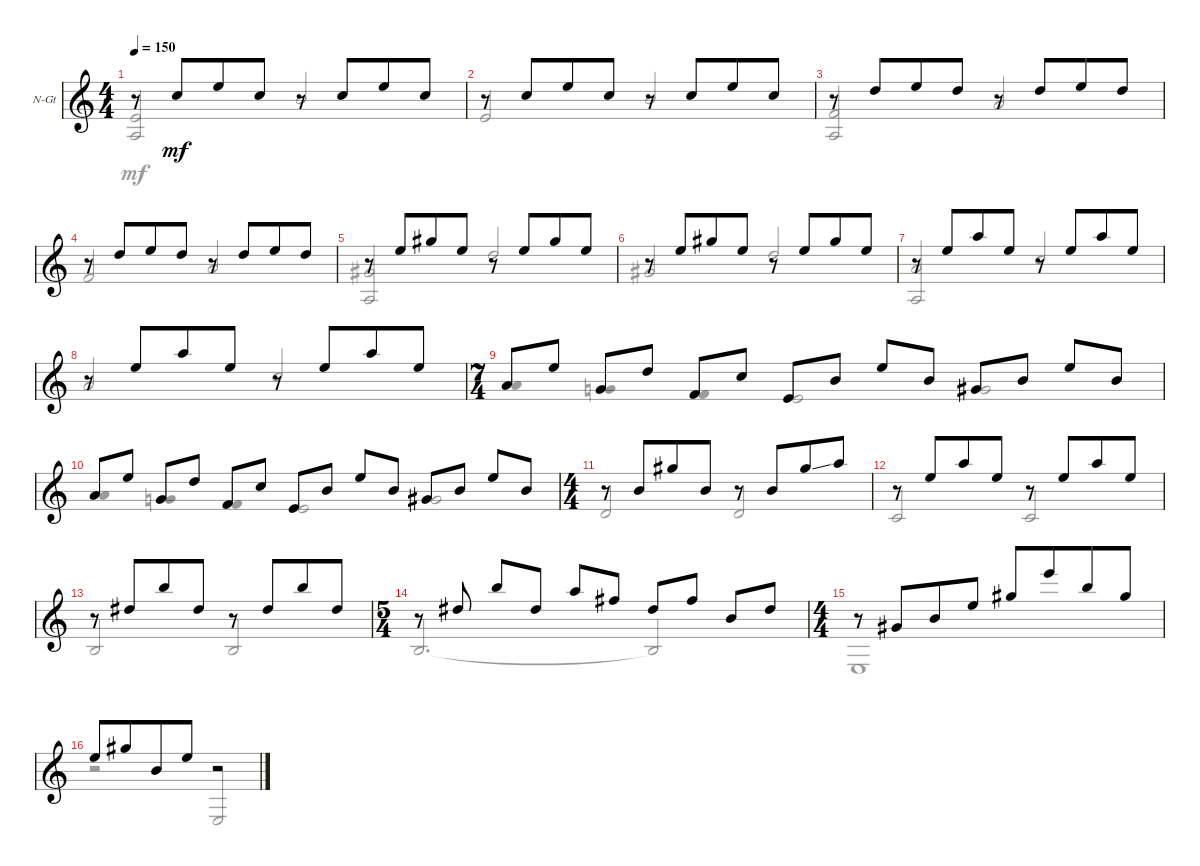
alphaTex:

\defaultSystemsLayout 4
\bracketExtendMode groupsimilarinstruments
\firstSystemTrackNameOrientation horizontal
\otherSystemsTrackNameOrientation horizontal
\track ("Nylon Guitar" "N-Gt") {instrument acousticguitarnylon}
\staff {score}
\tuning (E4 B3 G3 D3 A2 E2)
\voice
\ts (4 4)
\tempo 150
\clef g2
\ks c
r.8{dy mf instrument acousticguitarnylon} 1.2.8{beam merge} 0.1.8{beam merge} 1.2.8 r.8 1.2.8{beam merge} 0.1.8{beam merge} 1.2.8 |
r.8 1.2.8{beam merge} 0.1.8{beam merge} 1.2.8 r.8 1.2.8{beam merge} 0.1.8{beam merge} 1.2.8 |
r.8 3.2.8{beam merge} 0.1.8{beam merge} 3.2.8 r.8 3.2.8{beam merge} 0.1.8{beam merge} 3.2.8 |
r.8 3.2.8{beam merge} 0.1.8{beam merge} 3.2.8 r.8 3.2.8{beam merge} 0.1.8{beam merge} 3.2.8 |
r.8 0.1.8{beam merge} 4.1.8{beam merge} 0.1.8 r.8 0.1.8{beam merge} 4.1.8{beam merge} 0.1.8 |
r.8 0.1.8{beam merge} 4.1.8{beam merge} 0.1.8 r.8 0.1.8{beam merge} 4.1.8{beam merge} 0.1.8 |
r.8 0.1.8{beam merge} 5.1.8{beam merge} 0.1.8 r.8 0.1.8{beam merge} 5.1.8{beam merge} 0.1.8 |
r.8 0.1.8{beam merge} 5.1.8{beam merge} 0.1.8 r.8 0.1.8{beam merge} 5.1.8{beam merge} 0.1.8 |
\ts (7 4)
7.4.8 5.2.8 5.4.8 3.2.8 3.4.8 1.2.8 2.4.8 0.2.8 0.1.8 0.2.8 1.3.8 0.2.8 0.1.8 0.2.8 |
7.4.8 5.2.8 5.4.8 3.2.8 3.4.8 1.2.8 2.4.8 0.2.8 0.1.8 0.2.8 1.3.8 0.2.8 0.1.8 0.2.8 |
\ts (4 4)
r.8 0.2.8{beam merge} 4.1.8{beam merge} 0.2.8 r.8 0.2.8{beam merge} 4.1{ss}.8{beam merge} 5.1.8 |
r.8 5.2.8{beam merge} 5.1.8{beam merge} 5.2.8 r.8 5.2.8{beam merge} 5.1.8{beam merge} 5.2.8 |
r.8 8.3.8{beam merge} 7.1.8{beam merge} 8.3.8 r.8 8.3.8{beam merge} 7.1.8{beam merge} 8.3.8 |
\ts (5 4)
r.8 8.3.8 7.1.8 8.3.8 5.1.8 7.2.8 8.3.8 7.2.8 4.3.8 4.2.8 |
\ts (4 4)
r.8 1.3.8{beam merge} 0.2.8{beam merge} 0.1.8 4.1.8{beam merge} 12.1.8{beam merge} 12.2.8{beam merge} 13.3.8 |
0.1.8{beam merge} 4.1.8{beam merge} 4.3.8{beam merge} 0.1.8 r.2
\voice
\clef g2
\ottava regular
\simile none
\ks c
|
|
|
|
|
|
|
|
|
|
|
|
|
|
|
\voice
\clef g2
\ottava regular
\simile none
\ks c
(2.4 0.5).2{dy mf beam invert} 4.3.2{beam invert} |
2.4.2{beam invert} 4.3.2{beam invert} |
(3.4 0.5).2{beam invert} 2.3.2{beam invert} |
3.4.2{beam invert} 2.3.2{beam invert} |
(1.3 0.5).2{beam invert} 3.2.2{beam invert} |
1.3.2{beam invert} 3.2.2{beam invert} |
(2.3 0.5).2{beam invert} 1.2.2{beam invert} |
2.3.2{beam invert} 1.2.2{beam invert} |
7.4.4{beam invert} 5.4.4{beam invert} 3.4.4{beam invert} 2.4.2{beam invert} 1.3.2{beam invert} |
7.4.4{beam invert} 5.4.4{beam invert} 3.4.4{beam invert} 2.4.2{beam invert} 1.3.2{beam invert} |
0.4.2{beam invert} 0.4.2{beam invert} |
3.5.2{beam invert} 3.5.2{beam invert} |
2.5.2{beam invert} 2.5.2{beam invert} |
7.6.2{d beam invert} 7.6{t}.2{beam invert} |
0.6.1 |
r.2 0.6.2{beam invert}
